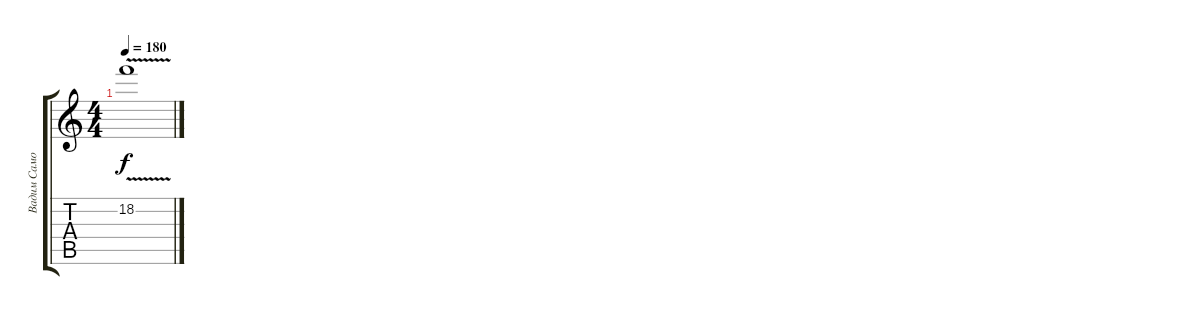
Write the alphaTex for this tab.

\track ("Вадим Самойлов (запись)" "Вадим Само") {instrument overdrivenguitar}
\staff {score tabs}
\tuning (E4 B3 G3 D3 A2 E2) {hide}
\ts (4 4)
\tempo 180
\clef g2
\ks c
18.2{v t}.1{dy f}
